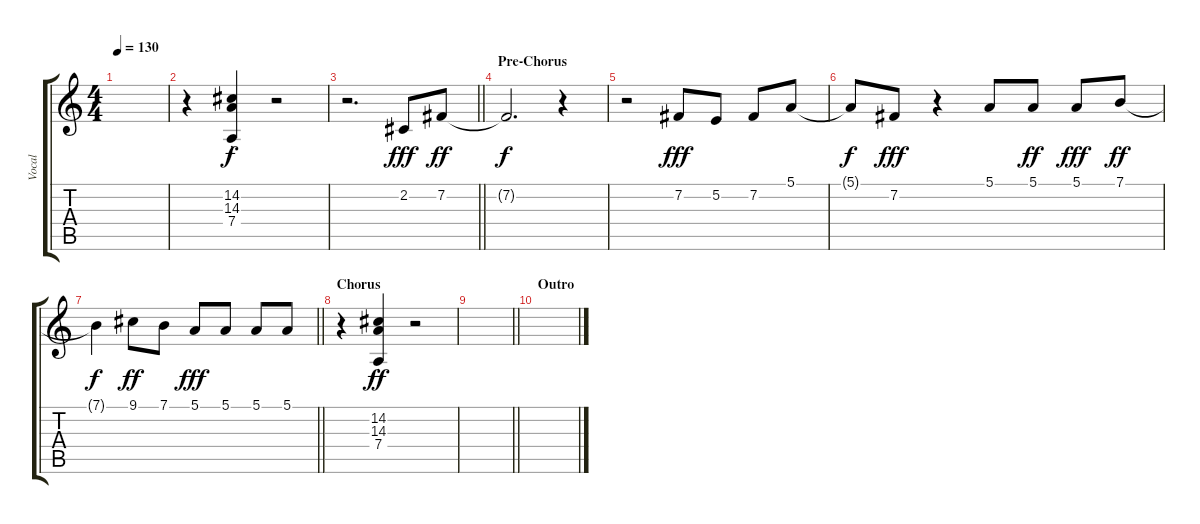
\track ("Vocal" "Vocal") {instrument lead4chiff}
\staff {score tabs}
\tuning (E4 B3 G3 D3 A2 E2) {hide}
\ts (4 4)
\tempo 130
\clef g2
\ks c
|
r.4 (14.2{st} 14.3{st} 7.4{st}).4 r.2 |
\barLineRight lightlight
r.2{d} 2.2.8{dy fff volume 16 balance 8 instrument lead4chiff} 7.2.8{dy ff} |
\section ("" "Pre-Chorus")
7.2{t}.2{d dy f} r.4 |
r.2 7.2.8{dy fff} 5.2.8 7.2.8 5.1.8 |
5.1{t}.8{dy f} 7.2.8{dy fff} r.4 5.1.8 5.1.8{dy ff} 5.1.8{dy fff} 7.1.8{dy ff} |
\barLineRight lightlight
7.1{t}.4{dy f} 9.1.8{dy ff} 7.1.8 5.1.8{dy fff} 5.1.8 5.1.8 5.1.8 |
\section ("" "Chorus")
r.4{balance 12 instrument pad4choir} (14.2{st} 14.3{st} 7.4{st}).4{dy ff} r.2 |
\barLineRight lightlight
|
\section ("" "Outro")
